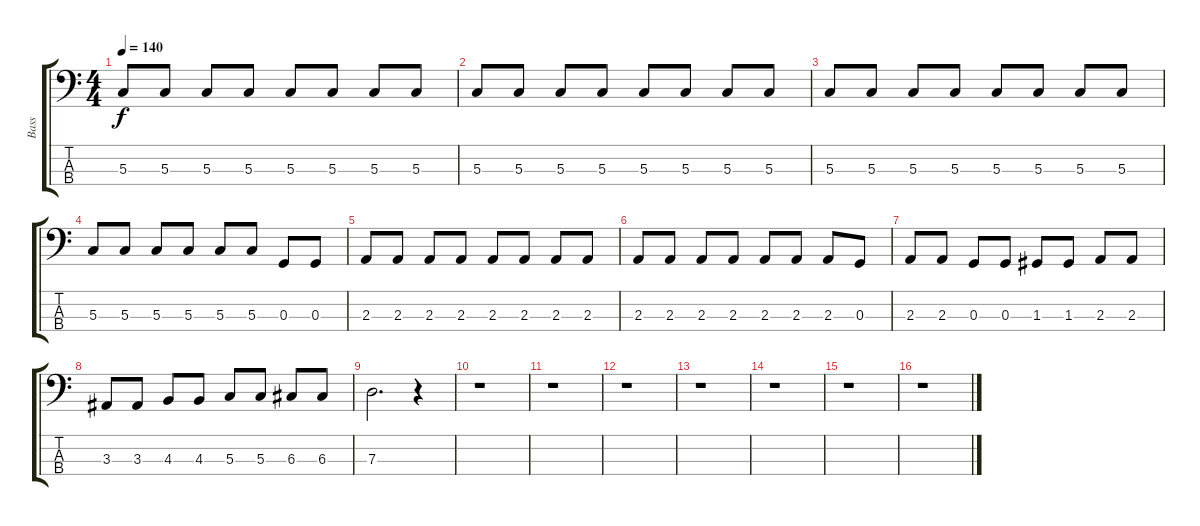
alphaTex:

\track ("Bass" "Bass") {instrument electricbassfinger}
\staff {score tabs}
\tuning (F2 C2 G1 D1) {hide}
\ts (4 4)
\tempo 140
\clef f4
\ks c
5.3.8{dy f} 5.3.8 5.3.8 5.3.8 5.3.8 5.3.8 5.3.8 5.3.8 |
5.3.8 5.3.8 5.3.8 5.3.8 5.3.8 5.3.8 5.3.8 5.3.8 |
5.3.8 5.3.8 5.3.8 5.3.8 5.3.8 5.3.8 5.3.8 5.3.8 |
5.3.8 5.3.8 5.3.8 5.3.8 5.3.8 5.3.8 0.3.8 0.3.8 |
2.3.8 2.3.8 2.3.8 2.3.8 2.3.8 2.3.8 2.3.8 2.3.8 |
2.3.8 2.3.8 2.3.8 2.3.8 2.3.8 2.3.8 2.3.8 0.3.8 |
2.3.8 2.3.8 0.3.8 0.3.8 1.3.8 1.3.8 2.3.8 2.3.8 |
3.3.8 3.3.8 4.3.8 4.3.8 5.3.8 5.3.8 6.3.8 6.3.8 |
7.3.2{d} r.4 |
r.1 |
r.1 |
r.1 |
r.1 |
r.1 |
r.1 |
r.1
